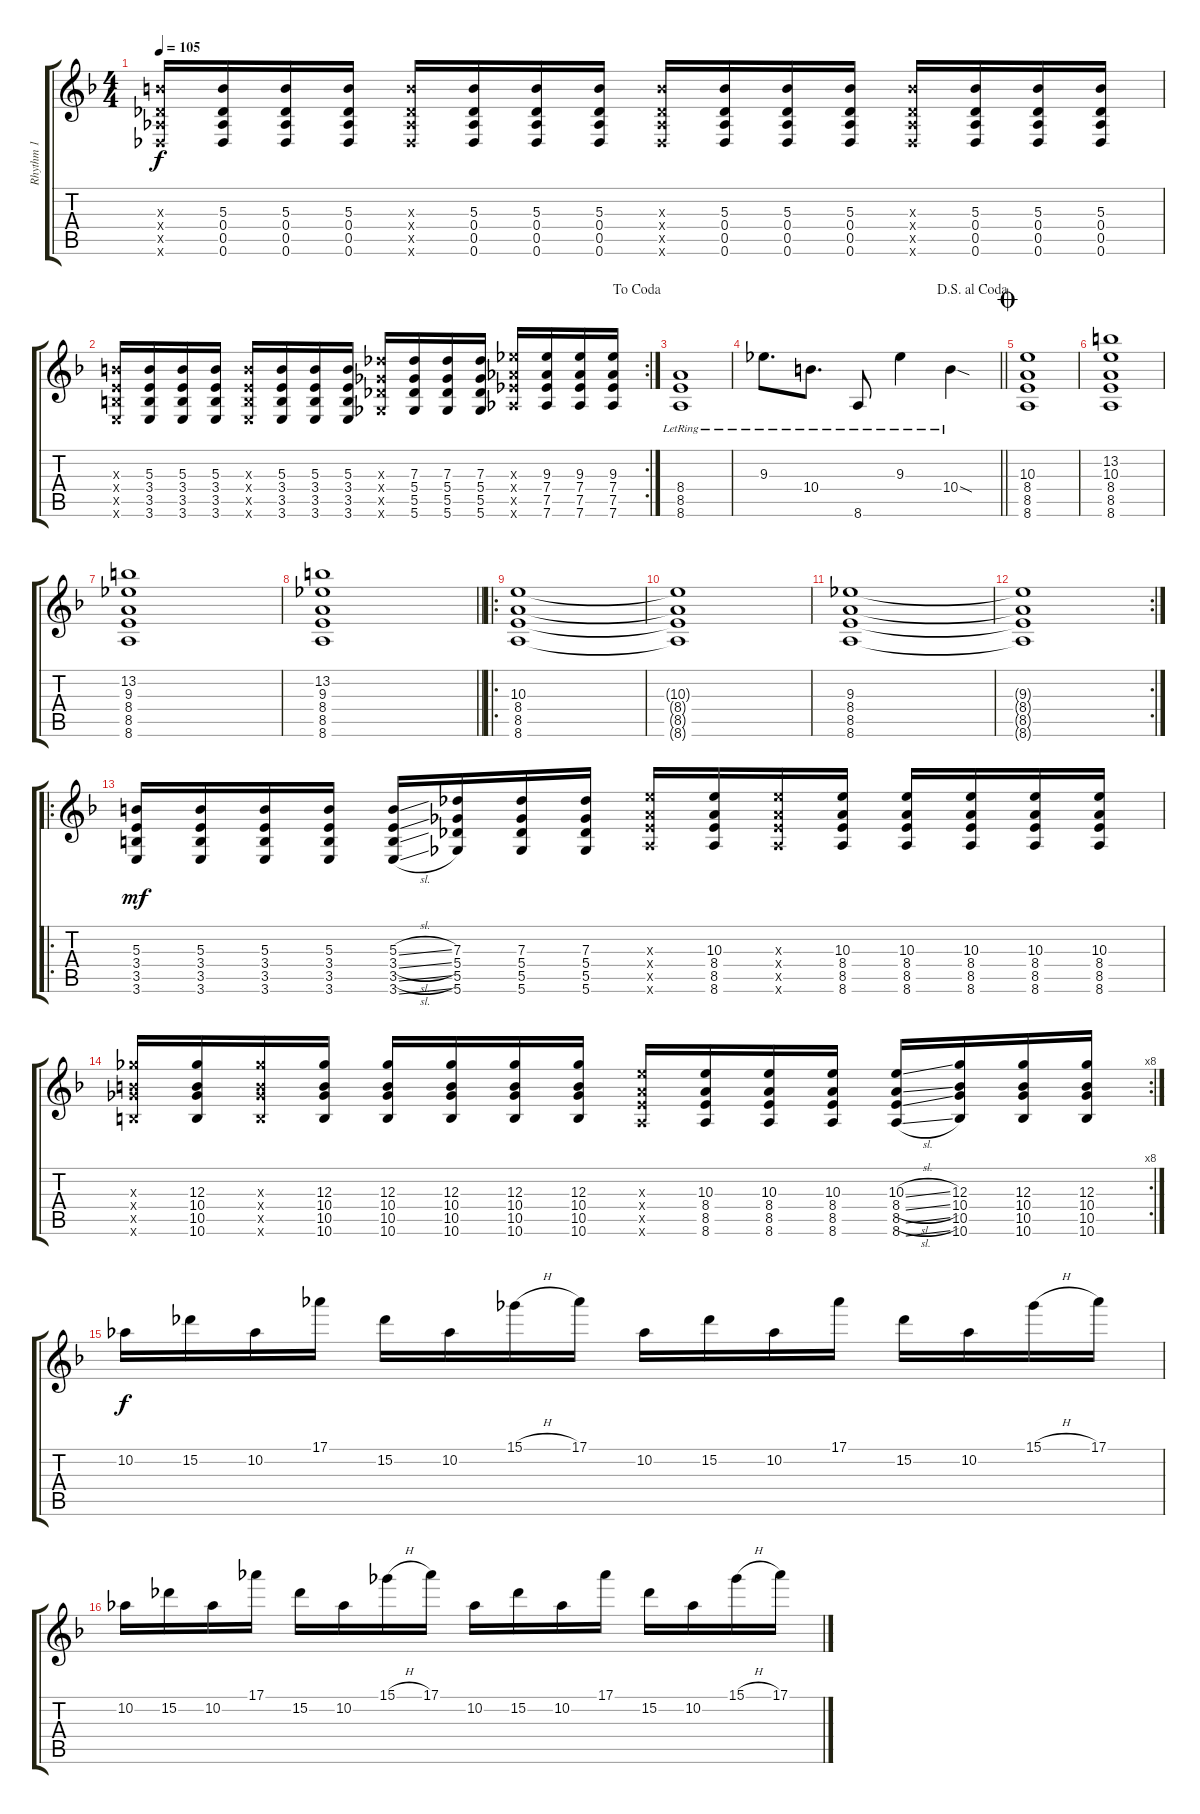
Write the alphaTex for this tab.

\track ("Rhythm 1" "Rhythm 1") {instrument overdrivenguitar}
\staff {score tabs}
\tuning (Eb4 Bb3 Gb3 Db3 Ab2 Db2) {hide}
\ts (4 4)
\tempo 105
\clef g2
\ks f
(5.3{x} 0.4{x} 0.5{x} 0.6{x}).16{dy f} (5.3 0.4 0.5 0.6).16 (5.3 0.4 0.5 0.6).16 (5.3 0.4 0.5 0.6).16 (5.3{x} 0.4{x} 0.5{x} 0.6{x}).16 (5.3 0.4 0.5 0.6).16 (5.3 0.4 0.5 0.6).16 (5.3 0.4 0.5 0.6).16 (5.3{x} 0.4{x} 0.5{x} 0.6{x}).16 (5.3 0.4 0.5 0.6).16 (5.3 0.4 0.5 0.6).16 (5.3 0.4 0.5 0.6).16 (5.3{x} 0.4{x} 0.5{x} 0.6{x}).16 (5.3 0.4 0.5 0.6).16 (5.3 0.4 0.5 0.6).16 (5.3 0.4 0.5 0.6).16 |
\rc 2
\jump dacoda
(5.3{x} 3.4{x} 3.5{x} 3.6{x}).16 (5.3 3.4 3.5 3.6).16 (5.3 3.4 3.5 3.6).16 (5.3 3.4 3.5 3.6).16 (5.3{x} 3.4{x} 3.5{x} 3.6{x}).16 (5.3 3.4 3.5 3.6).16 (5.3 3.4 3.5 3.6).16 (5.3 3.4 3.5 3.6).16 (7.3{x} 5.4{x} 5.5{x} 5.6{x}).16 (7.3 5.4 5.5 5.6).16 (7.3 5.4 5.5 5.6).16 (7.3 5.4 5.5 5.6).16 (9.3{x} 7.4{x} 7.5{x} 7.6{x}).16 (9.3 7.4 7.5 7.6).16 (9.3 7.4 7.5 7.6).16 (9.3 7.4 7.5 7.6).16 |
(8.4{lr} 8.5{lr} 8.6{lr}).1 |
\jump dalsegnoalcoda
\barLineRight lightlight
9.3{lr}.8{d} 10.4{lr}.8{d} 8.6{lr}.8 9.3{lr}.4 10.4{sod lr}.4 |
\jump coda
(10.3 8.4 8.5 8.6).1 |
(13.2 10.3 8.4 8.5 8.6).1 |
(13.2 9.3 8.4 8.5 8.6).1 |
\barLineRight lightlight
(13.2 9.3 8.4 8.5 8.6).1 |
\ro
(10.3 8.4 8.5 8.6).1 |
(10.3{t} 8.4{t} 8.5{t} 8.6{t}).1 |
(9.3 8.4 8.5 8.6).1 |
\rc 2
(9.3{t} 8.4{t} 8.5{t} 8.6{t}).1 |
\ro
(5.3 3.4 3.5 3.6).16{dy mf} (5.3 3.4 3.5 3.6).16 (5.3 3.4 3.5 3.6).16 (5.3 3.4 3.5 3.6).16 (5.3{sl} 3.4{sl} 3.5{sl} 3.6{sl}).16 (7.3 5.4 5.5 5.6).16 (7.3 5.4 5.5 5.6).16 (7.3 5.4 5.5 5.6).16 (10.3{x} 8.4{x} 8.5{x} 8.6{x}).16 (10.3 8.4 8.5 8.6).16 (10.3{x} 8.4{x} 8.5{x} 8.6{x}).16 (10.3 8.4 8.5 8.6).16 (10.3 8.4 8.5 8.6).16 (10.3 8.4 8.5 8.6).16 (10.3 8.4 8.5 8.6).16 (10.3 8.4 8.5 8.6).16 |
\rc 8
(12.3{x} 10.4{x} 10.5{x} 10.6{x}).16 (12.3 10.4 10.5 10.6).16 (12.3{x} 10.4{x} 10.5{x} 10.6{x}).16 (12.3 10.4 10.5 10.6).16 (12.3 10.4 10.5 10.6).16 (12.3 10.4 10.5 10.6).16 (12.3 10.4 10.5 10.6).16 (12.3 10.4 10.5 10.6).16 (10.3{x} 8.4{x} 8.5{x} 8.6{x}).16 (10.3 8.4 8.5 8.6).16 (10.3 8.4 8.5 8.6).16 (10.3 8.4 8.5 8.6).16 (10.3{sl} 8.4{sl} 8.5{sl} 8.6{sl}).16 (12.3 10.4 10.5 10.6).16 (12.3 10.4 10.5 10.6).16 (12.3 10.4 10.5 10.6).16 |
10.2.16{dy f} 15.2.16 10.2.16 17.1.16 15.2.16 10.2.16 15.1{h}.16 17.1.16 10.2.16 15.2.16 10.2.16 17.1.16 15.2.16 10.2.16 15.1{h}.16 17.1.16 |
10.2.16 15.2.16 10.2.16 17.1.16 15.2.16 10.2.16 15.1{h}.16 17.1.16 10.2.16 15.2.16 10.2.16 17.1.16 15.2.16 10.2.16 15.1{h}.16 17.1.16
